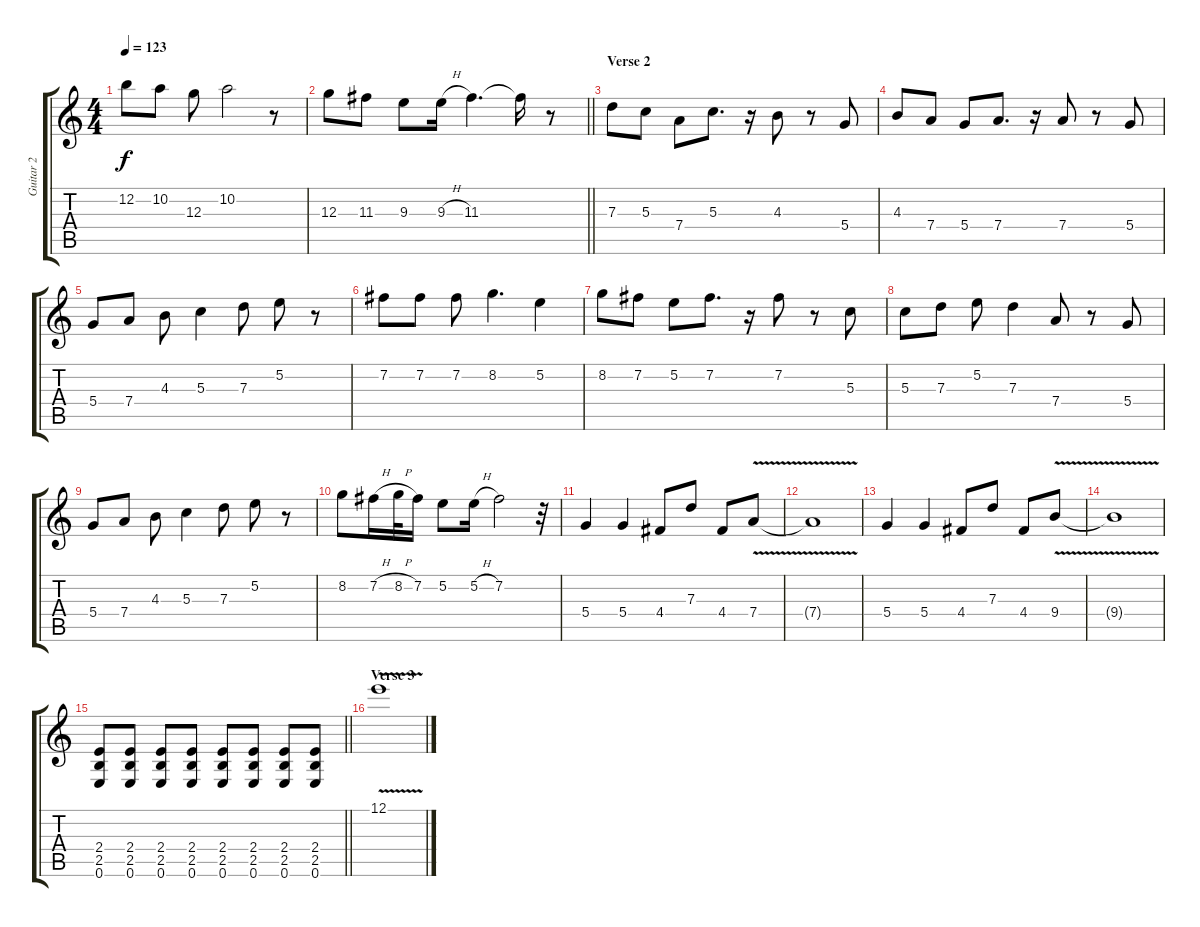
\track ("Guitar 2" "Guitar 2") {instrument distortionguitar}
\staff {score tabs}
\tuning (E4 B3 G3 D3 A2 E2) {hide}
\ts (4 4)
\tempo 123
\clef g2
\ks c
12.2.8{dy f} 10.2.8 12.3.8 10.2.2 r.8 |
\barLineRight lightlight
12.3.8 11.3.8 9.3.8 9.3{h}.16 11.3.4{d} 11.3{t}.16 r.8 |
\section ("" "Verse 2")
7.3.8 5.3.8 7.4.8 5.3.8{d} r.16 4.3.8 r.8 5.4.8 |
4.3.8 7.4.8 5.4.8 7.4.8{d} r.16 7.4.8 r.8 5.4.8 |
5.4.8 7.4.8 4.3.8 5.3.4 7.3.8 5.2.8 r.8 |
7.2.8 7.2.8 7.2.8 8.2.4{d} 5.2.4 |
8.2.8 7.2.8 5.2.8 7.2.8{d} r.16 7.2.8 r.8 5.3.8 |
5.3.8 7.3.8 5.2.8 7.3.4 7.4.8 r.8 5.4.8 |
5.4.8 7.4.8 4.3.8 5.3.4 7.3.8 5.2.8 r.8 |
8.2.8 7.2{h}.16 8.2{h}.32 7.2.16 5.2.8 5.2{h}.16 7.2.2 r.32 |
5.4.4 5.4.4 4.4.8 7.3.8 4.4.8 7.4{v}.8 |
7.4{t}.1 |
5.4.4 5.4.4 4.4.8 7.3.8 4.4.8 9.4{v}.8 |
9.4{t}.1 |
\barLineRight lightlight
(2.4 2.5 0.6).8 (2.4 2.5 0.6).8 (2.4 2.5 0.6).8 (2.4 2.5 0.6).8 (2.4 2.5 0.6).8 (2.4 2.5 0.6).8 (2.4 2.5 0.6).8 (2.4 2.5 0.6).8 |
\section ("" "Verse 3")
12.1{v}.1
